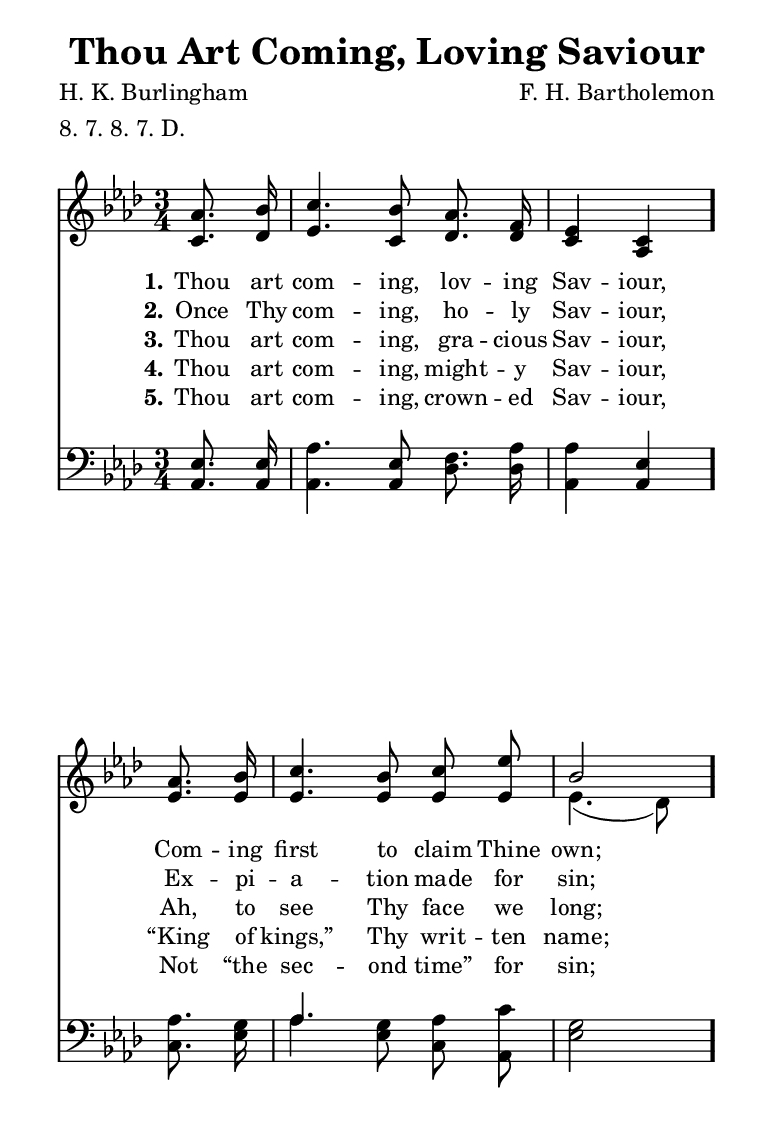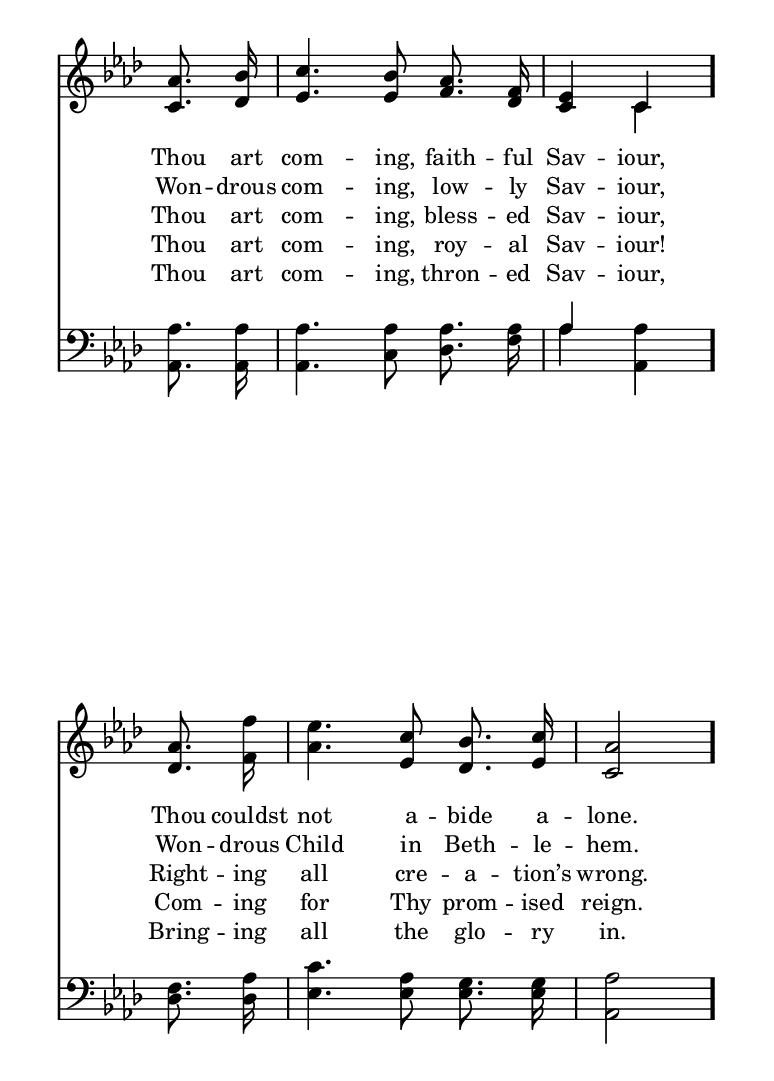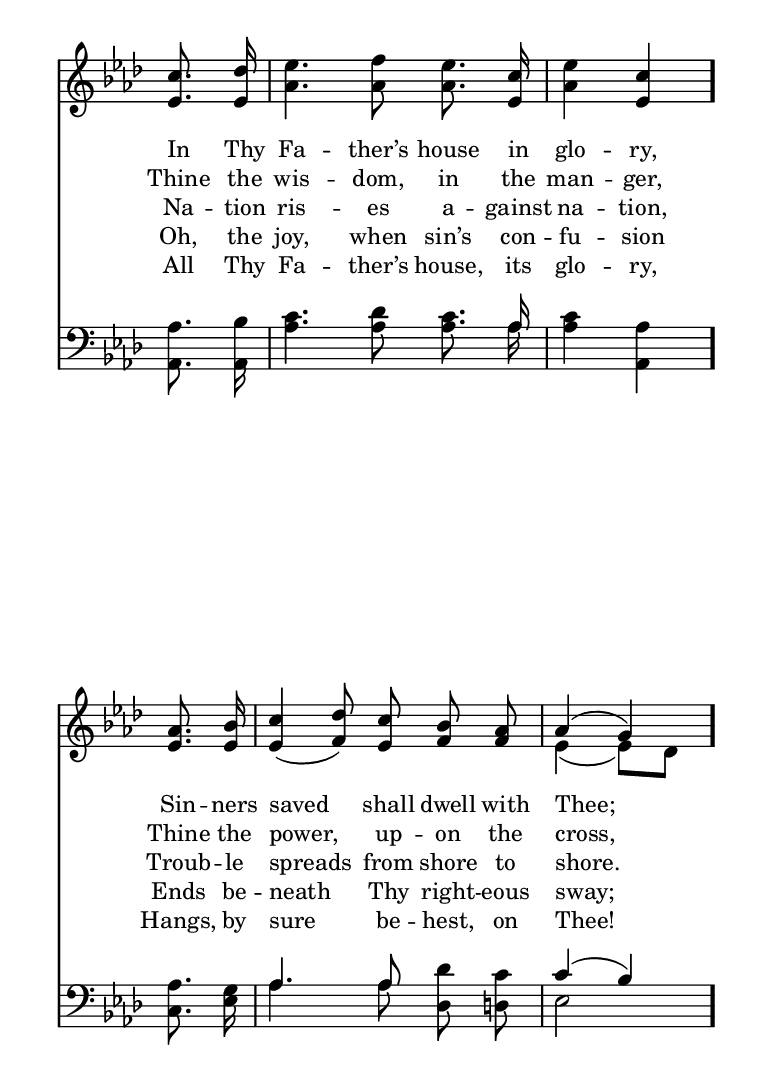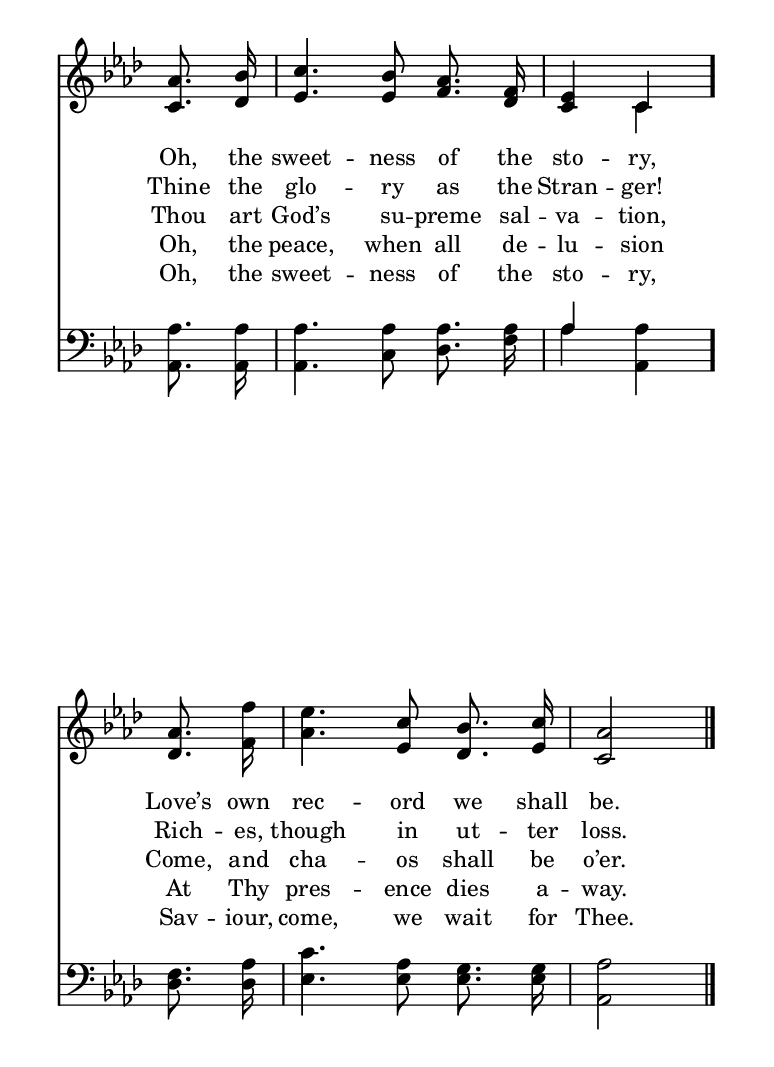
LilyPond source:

\include "common/global.ily"
\paper {
  \include "common/paper.ily"
}

\header{
  hymnnumber = "272"
  title = "Thou Art Coming, Loving Saviour"
  tunename = "Autumn"
  meter = "8. 7. 8. 7. D."
  poet = "H. K. Burlingham"
  composer = "F. H. Bartholemon"
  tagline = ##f
}

% for fermata in MIDI
ta = { \tempo 4=80 }
tb = { \tempo 4=40 }

patternAA = { c8. c16 | c4. c8 c8. c16 | c4 c4 }
patternAB = { c8. c16 | c4. c8 c8. c16 | c2 }

patternBA = { c8. c16 | c4. c8 c8 c8   | c2 }
patternBB = { c8. c16 | c4. c8 c8 c8   | c4.( c8) }
patternBC = { c8. c16 | c4( c8) c8 c8 c8 | c4( c4) }
patternBD = { c8. c16 | c4( c8) c8 c8 c8 | c4( c8[) c8] }
patternBE = { c8. c16 | c4.     c8 c8 c8 | c4( c4) }
patternBF = { c8. c16 | c4.     c8 c8 c8 | c2      }

global = {
  \include "common/overrides.ily"
  \override Staff.TimeSignature.style = #'numbered
  \time 3/4
  \override Score.MetronomeMark.transparent = ##t % hide all fermata changes too
  \ta
  \key aes \major
  \partial 4
  \autoBeamOff
}

notesSoprano = {
\global
\relative c'' {

  \changePitch \patternAA { aes bes | c bes aes f | ees c }
  \changePitch \patternBA { aes' bes | c bes c ees | bes }
  \changePitch \patternAA { aes bes | c bes aes f | ees c }
  \changePitch \patternAB { aes' f' | ees c bes c | aes }

  \changePitch \patternAA { c des | ees f ees c | ees c }
  \changePitch \patternBC { aes bes | c des c bes aes | aes g }
  \changePitch \patternAA { aes bes | c bes aes f | ees c }
  \changePitch \patternAB { aes' f' | ees c bes c | aes }

  \bar "|."

}
}

notesAlto = {
\global
\relative e' {

  \changePitch \patternAA { c des | ees c des des | c aes }
  \changePitch \patternBB { ees' ees | ees ees ees ees | ees des }
  \changePitch \patternAA { c des | ees ees f des | c c }
  \changePitch \patternAB { des f | aes ees des ees | c }

  \changePitch \patternAA { ees ees | aes aes aes ees | aes ees }
  \changePitch \patternBD { ees ees | ees f ees f f | ees ees des }
  \changePitch \patternAA { c des | ees ees f des | c c }
  \changePitch \patternAB { des f | aes ees des ees | c }

}
}

notesTenor = {
\global
\relative a {

  \changePitch \patternAA { ees ees | aes ees f aes | aes ees }
  \changePitch \patternBA { aes g | aes g aes c | g }
  \changePitch \patternAA { aes aes | aes aes aes aes | aes aes }
  \changePitch \patternAB { f aes | c aes g g | aes }

  \changePitch \patternAA { aes bes | c des c aes | c aes }
  \changePitch \patternBE { aes g | aes aes des c | c bes }
  \changePitch \patternAA { aes aes | aes aes aes aes | aes aes }
  \changePitch \patternAB { f aes | c aes g g | aes }

}
}

notesBass = {
\global
\relative f, {

  \changePitch \patternAA { aes aes | aes aes des des | aes aes }
  \changePitch \patternBA { c ees | aes ees c aes | ees' }
  \changePitch \patternAA { aes, aes | aes c des f | aes aes, }
  \changePitch \patternAB { des des | ees ees ees ees | aes, }

  \changePitch \patternAA { aes aes | aes' aes aes aes | aes aes, }
  \changePitch \patternBF { c ees | aes aes des, d | ees }
  \changePitch \patternAA { aes, aes | aes c des f | aes aes, }
  \changePitch \patternAB { des des | ees ees ees ees | aes, }

}
}

wordsA = \lyricmode {
\set stanza = "1."

Thou art com -- ing, lov -- ing Sav -- iour, \bar "."
Com -- ing first to claim Thine own; \bar "."
Thou art com -- ing, faith -- ful Sav -- iour, \bar "."
Thou couldst not a -- bide a -- lone. \bar "."
In Thy Fa -- ther’s house in glo -- ry, \bar "."
Sin -- ners saved shall dwell with Thee; \bar "."
Oh, the sweet -- ness of the sto -- ry, \bar "."
Love’s own rec -- ord we shall be. \bar "."

}

wordsB = \lyricmode {
\set stanza = "2."

Once Thy com -- ing, ho -- ly Sav -- iour,
Ex -- pi -- a -- tion made for sin;
Won -- drous com -- ing, low -- ly Sav -- iour,
Won -- drous Child in Beth -- le -- hem.
Thine the wis -- dom, in the man -- ger,
Thine the power, up -- on the cross,
Thine the glo -- ry as the Stran -- ger!
Rich -- es, though in ut -- ter loss.

}

wordsC = \lyricmode {
\set stanza = "3."

Thou art com -- ing, gra -- cious Sav -- iour,
Ah, to see Thy face we long;
Thou art com -- ing, bless -- ed Sav -- iour, % XXX blue book has comma after blessed
Right -- ing all cre -- a -- tion’s wrong.
Na -- tion ris -- es a -- gainst na -- tion,
Troub -- le spreads from shore to shore.
Thou art God’s su -- preme sal -- va -- tion,
Come, and cha -- os shall be o’er.

}

wordsD = \lyricmode {
\set stanza = "4."

Thou art com -- ing, might -- y Sav -- iour,
“King of kings,” Thy writ -- ten name;
Thou art com -- ing, roy -- al Sav -- iour!
Com -- ing for Thy prom -- ised reign.
Oh, the joy, when sin’s con -- fu -- sion
Ends be -- neath Thy right -- eous sway;
Oh, the peace, when all de -- lu -- sion
At Thy pres -- ence dies a -- way.

}

wordsE = \lyricmode {
\set stanza = "5."

Thou art com -- ing, crown -- ed Sav -- iour,
Not “the sec -- ond time” for sin;
Thou art com -- ing, thron -- ed Sav -- iour,
Bring -- ing all the glo -- ry in.
All Thy Fa -- ther’s house, its glo -- ry,
Hangs, by sure be -- hest, on Thee!
Oh, the sweet -- ness of the sto -- ry,
Sav -- iour, come, we wait for Thee.

}

\score {
  \context ChoirStaff <<
    \context Staff = upper <<
      \set Staff.autoBeaming = ##f
      \set ChoirStaff.systemStartDelimiter = #'SystemStartBar
      \set ChoirStaff.printPartCombineTexts = ##f
      \partcombine #'(2 . 9) \notesSoprano \notesAlto
      \context NullVoice = sopranos { \voiceOne << \notesSoprano >> }
      \context Lyrics = one   \lyricsto sopranos \wordsA
      \context Lyrics = two   \lyricsto sopranos \wordsB
      \context Lyrics = three \lyricsto sopranos \wordsC
      \context Lyrics = four  \lyricsto sopranos \wordsD
      \context Lyrics = five  \lyricsto sopranos \wordsE
    >>
    \context Staff = men <<
      \set Staff.autoBeaming = ##f
      \clef bass
      \set ChoirStaff.printPartCombineTexts = ##f
      \partcombine #'(2 . 9) \notesTenor \notesBass
    >>
  >>
  \layout {
    \include "common/layout.ily"
  }
  \midi{
    \include "common/midi.ily"
  }
}

\version "2.19.49"  % necessary for upgrading to future LilyPond versions.

% vi:set et ts=2 sw=2 ai nocindent syntax=lilypond:
